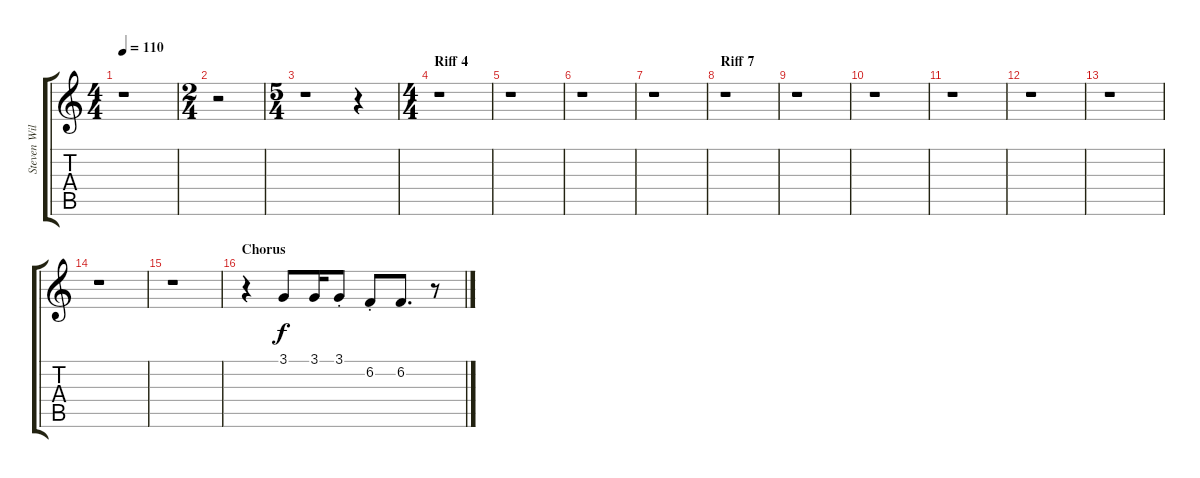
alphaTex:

\track ("Steven Wilson - Vocals" "Steven Wil") {instrument flute}
\staff {score tabs}
\tuning (E4 B3 G3 D3 A2 E2) {hide}
\ts (4 4)
\tempo 110
\clef g2
\ks c
r.1{dy f} |
\ts (2 4)
r.2 |
\ts (5 4)
r.1 r.4 |
\ts (4 4)
\section ("" "Riff 4")
r.1 |
r.1 |
r.1 |
r.1 |
\section ("" "Riff 7")
r.1 |
r.1 |
r.1 |
r.1 |
r.1 |
r.1 |
r.1 |
r.1 |
\section ("" "Chorus")
r.4 3.1.8 3.1.16 3.1{st}.8 6.2{st}.8 6.2.8{d} r.8
